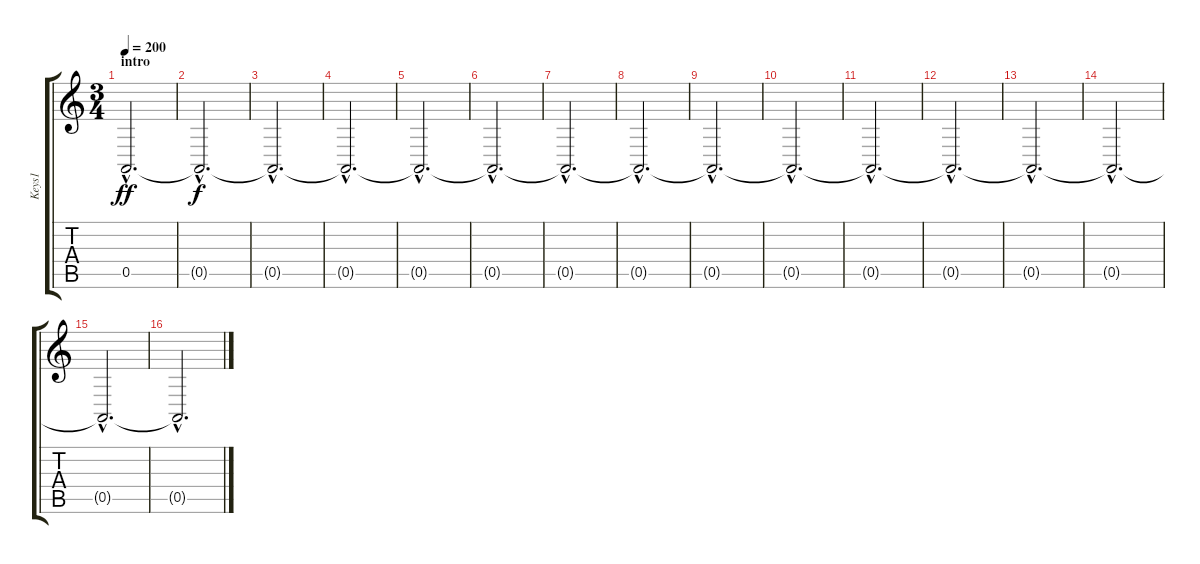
\track ("Keys1" "Keys1") {instrument stringensemble1}
\staff {score tabs}
\tuning (E4 B3 G3 D3 A2 E2) {hide}
\ts (3 4)
\section ("" "intro")
\tempo 200
\clef g2
\ks c
0.5{hac}.2{d dy ff instrument stringensemble1} |
0.5{hac t}.2{d dy f} |
0.5{hac t}.2{d} |
0.5{hac t}.2{d} |
0.5{hac t}.2{d} |
0.5{hac t}.2{d} |
0.5{hac t}.2{d} |
0.5{hac t}.2{d} |
0.5{hac t}.2{d} |
0.5{hac t}.2{d} |
0.5{hac t}.2{d} |
0.5{hac t}.2{d} |
0.5{hac t}.2{d} |
0.5{hac t}.2{d} |
0.5{hac t}.2{d} |
0.5{hac t}.2{d}
